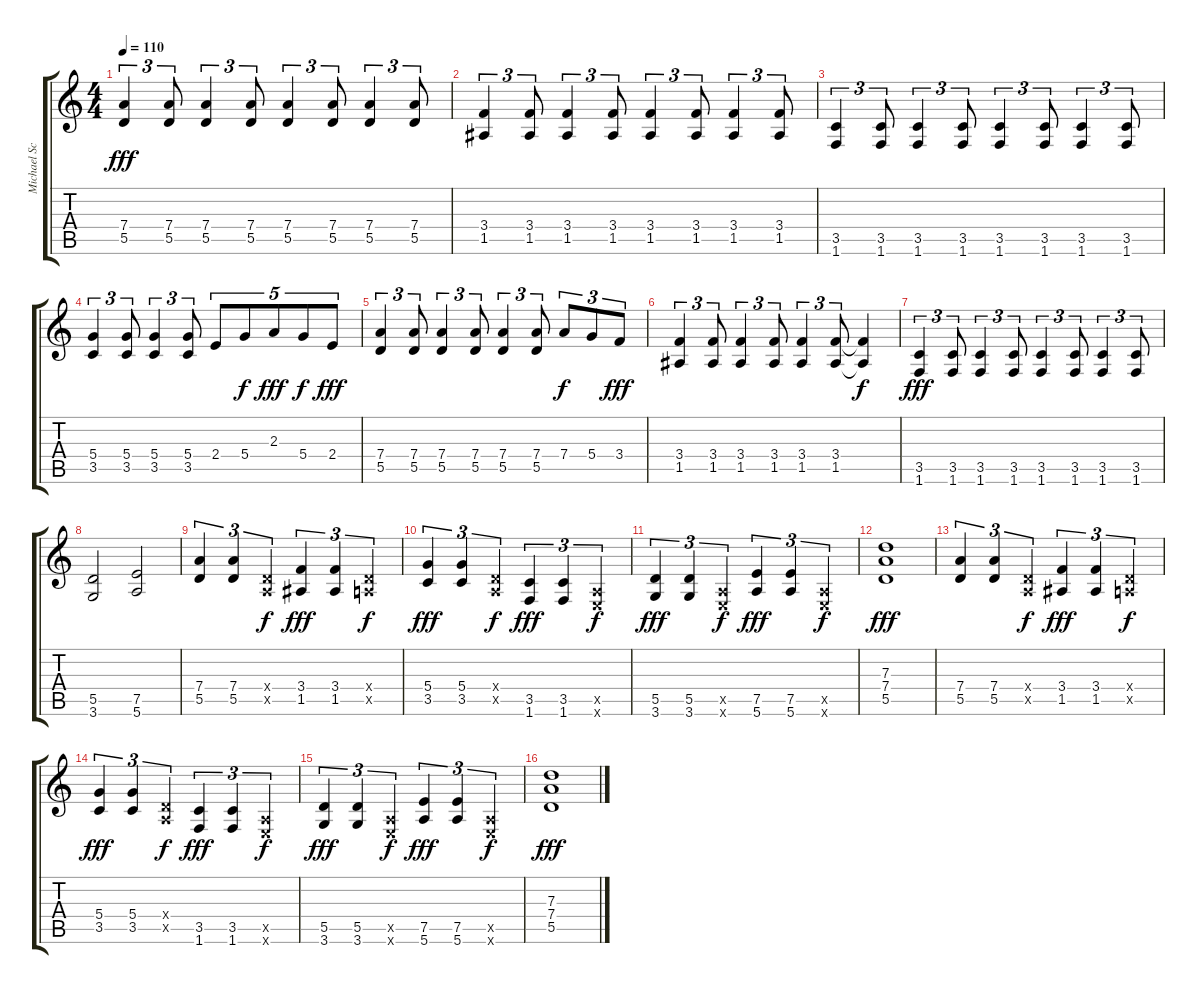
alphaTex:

\track ("Michael Schenker" "Michael Sc") {instrument distortionguitar}
\staff {score tabs}
\tuning (E4 B3 G3 D3 A2 E2) {hide}
\ts (4 4)
\tempo 110
\clef g2
\ks c
(7.4 5.5).4{tu (3 2) dy fff} (7.4 5.5).8{tu (3 2)} (7.4 5.5).4{tu (3 2)} (7.4 5.5).8{tu (3 2)} (7.4 5.5).4{tu (3 2)} (7.4 5.5).8{tu (3 2)} (7.4 5.5).4{tu (3 2)} (7.4 5.5).8{tu (3 2)} |
(3.4 1.5).4{tu (3 2)} (3.4 1.5).8{tu (3 2)} (3.4 1.5).4{tu (3 2)} (3.4 1.5).8{tu (3 2)} (3.4 1.5).4{tu (3 2)} (3.4 1.5).8{tu (3 2)} (3.4 1.5).4{tu (3 2)} (3.4 1.5).8{tu (3 2)} |
(3.5 1.6).4{tu (3 2)} (3.5 1.6).8{tu (3 2)} (3.5 1.6).4{tu (3 2)} (3.5 1.6).8{tu (3 2)} (3.5 1.6).4{tu (3 2)} (3.5 1.6).8{tu (3 2)} (3.5 1.6).4{tu (3 2)} (3.5 1.6).8{tu (3 2)} |
(5.4 3.5).4{tu (3 2)} (5.4 3.5).8{tu (3 2)} (5.4 3.5).4{tu (3 2)} (5.4 3.5).8{tu (3 2)} 2.4.8{tu (5 4)} 5.4.8{tu (5 4) dy f} 2.3.8{tu (5 4) dy fff} 5.4.8{tu (5 4) dy f} 2.4.8{tu (5 4) dy fff} |
(7.4 5.5).4{tu (3 2)} (7.4 5.5).8{tu (3 2)} (7.4 5.5).4{tu (3 2)} (7.4 5.5).8{tu (3 2)} (7.4 5.5).4{tu (3 2)} (7.4 5.5).8{tu (3 2)} 7.4.8{tu (3 2) dy f} 5.4.8{tu (3 2)} 3.4.8{tu (3 2) dy fff} |
(3.4 1.5).4{tu (3 2)} (3.4 1.5).8{tu (3 2)} (3.4 1.5).4{tu (3 2)} (3.4 1.5).8{tu (3 2)} (3.4 1.5).4{tu (3 2)} (3.4 1.5).8{tu (3 2)} (3.4{t} 1.5{t}).4{dy f} |
(3.5 1.6).4{tu (3 2) dy fff} (3.5 1.6).8{tu (3 2)} (3.5 1.6).4{tu (3 2)} (3.5 1.6).8{tu (3 2)} (3.5 1.6).4{tu (3 2)} (3.5 1.6).8{tu (3 2)} (3.5 1.6).4{tu (3 2)} (3.5 1.6).8{tu (3 2)} |
(5.5 3.6).2 (7.5 5.6).2 |
(7.4 5.5).4{tu (3 2)} (7.4 5.5).4{tu (3 2)} (0.4{x} 0.5{x}).4{tu (3 2) dy f} (3.4 1.5).4{tu (3 2) dy fff} (3.4 1.5).4{tu (3 2)} (0.4{x} 0.5{x}).4{tu (3 2) dy f} |
(5.4 3.5).4{tu (3 2) dy fff} (5.4 3.5).4{tu (3 2)} (0.4{x} 0.5{x}).4{tu (3 2) dy f} (3.5 1.6).4{tu (3 2) dy fff} (3.5 1.6).4{tu (3 2)} (0.5{x} 0.6{x}).4{tu (3 2) dy f} |
(5.5 3.6).4{tu (3 2) dy fff} (5.5 3.6).4{tu (3 2)} (0.5{x} 0.6{x}).4{tu (3 2) dy f} (7.5 5.6).4{tu (3 2) dy fff} (7.5 5.6).4{tu (3 2)} (0.5{x} 0.6{x}).4{tu (3 2) dy f} |
(7.3 7.4 5.5).1{dy fff} |
(7.4 5.5).4{tu (3 2)} (7.4 5.5).4{tu (3 2)} (0.4{x} 0.5{x}).4{tu (3 2) dy f} (3.4 1.5).4{tu (3 2) dy fff} (3.4 1.5).4{tu (3 2)} (0.4{x} 0.5{x}).4{tu (3 2) dy f} |
(5.4 3.5).4{tu (3 2) dy fff} (5.4 3.5).4{tu (3 2)} (0.4{x} 0.5{x}).4{tu (3 2) dy f} (3.5 1.6).4{tu (3 2) dy fff} (3.5 1.6).4{tu (3 2)} (0.5{x} 0.6{x}).4{tu (3 2) dy f} |
(5.5 3.6).4{tu (3 2) dy fff} (5.5 3.6).4{tu (3 2)} (0.5{x} 0.6{x}).4{tu (3 2) dy f} (7.5 5.6).4{tu (3 2) dy fff} (7.5 5.6).4{tu (3 2)} (0.5{x} 0.6{x}).4{tu (3 2) dy f} |
(7.3 7.4 5.5).1{dy fff}
